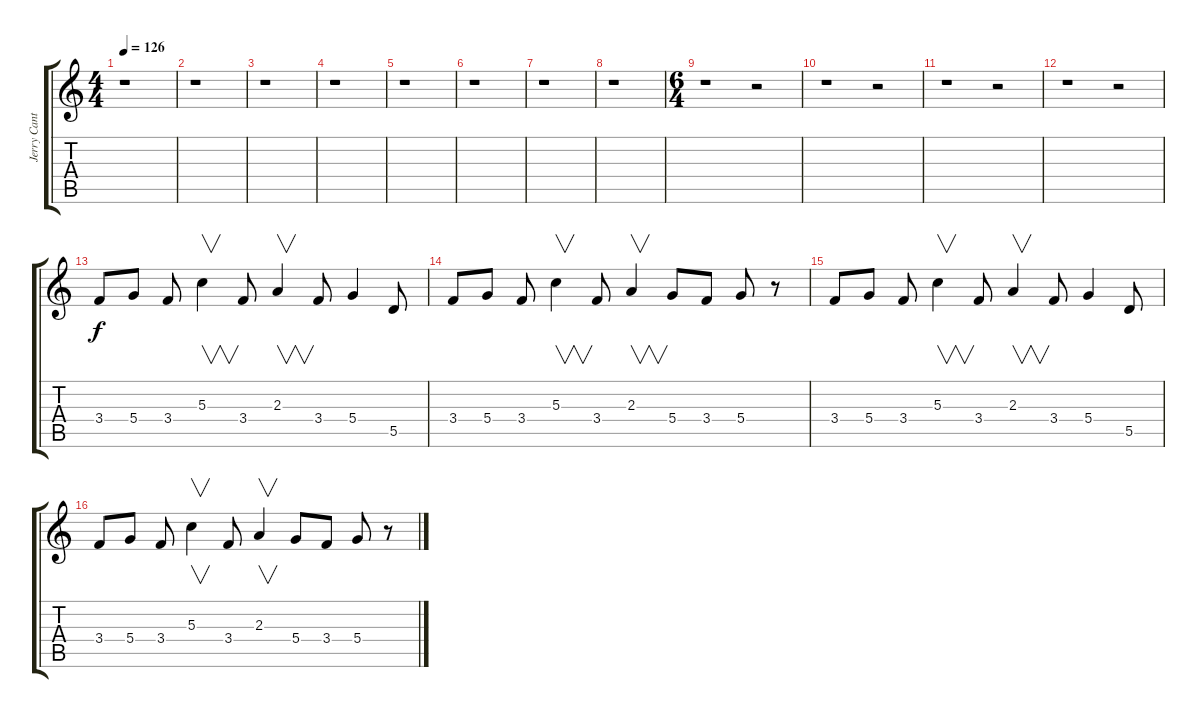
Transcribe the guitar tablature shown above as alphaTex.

\track ("Jerry Cantrell (Guitar Lead)" "Jerry Cant") {instrument distortionguitar}
\staff {score tabs}
\tuning (E4 B3 G3 D3 A2 D2) {hide}
\ts (4 4)
\tempo 126
\clef g2
\ks c
r.1{dy f} |
r.1 |
r.1 |
r.1 |
r.1 |
r.1 |
r.1 |
r.1 |
\ts (6 4)
r.1 r.2 |
r.1 r.2 |
r.1 r.2 |
r.1 r.2 |
3.4.8 5.4.8 3.4.8 5.3.4{v} 3.4.8 2.3.4{v} 3.4.8 5.4.4 5.5.8 |
3.4.8 5.4.8 3.4.8 5.3.4{v} 3.4.8 2.3.4{v} 5.4.8 3.4.8 5.4.8 r.8 |
3.4.8 5.4.8 3.4.8 5.3.4{v} 3.4.8 2.3.4{v} 3.4.8 5.4.4 5.5.8 |
3.4.8 5.4.8 3.4.8 5.3.4{v} 3.4.8 2.3.4{v} 5.4.8 3.4.8 5.4.8 r.8
